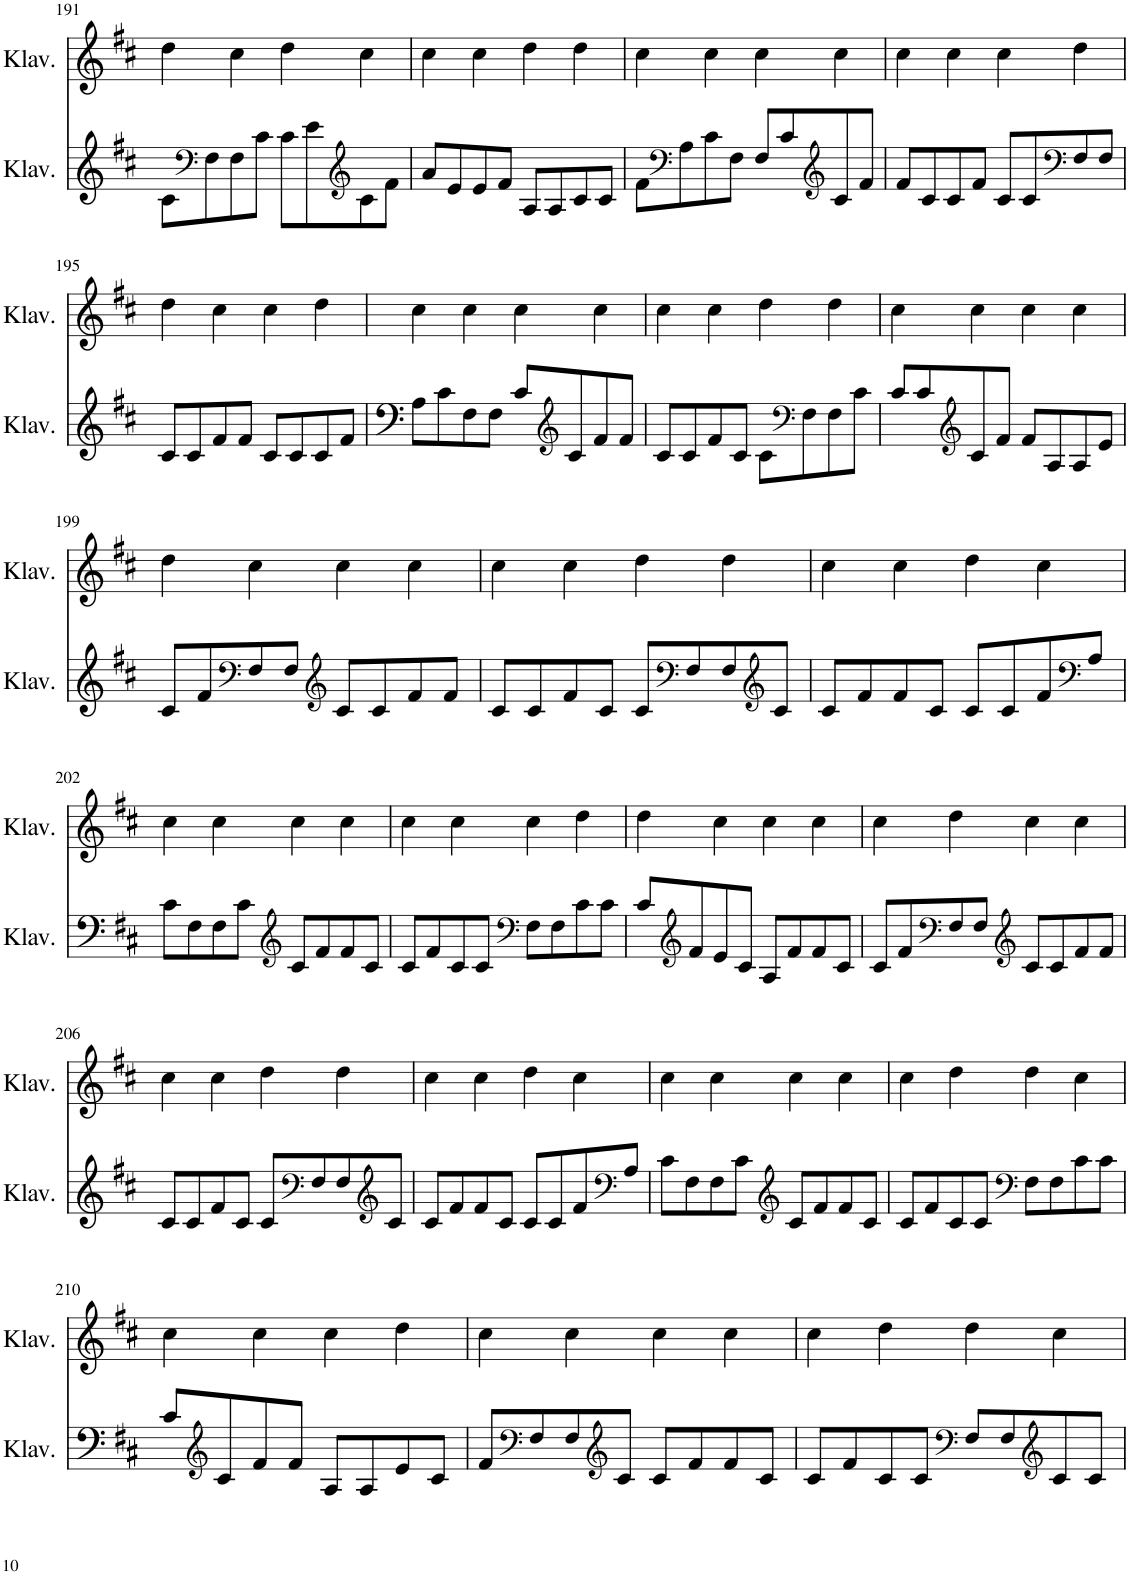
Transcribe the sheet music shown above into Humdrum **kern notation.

**kern	**kern
*part2	*part1
*staff2	*staff1
*I"Klavier	*I"Klavier
*I'Klav.	*I'Klav.
!!LO:PB:g=z
*clefG2	*clefG2
*k[f#c#]	*k[f#c#]
*M4/4	*M4/4
=191	=191
8c#\L	4dd\
*clefF4	*
8F#\	.
8F#\	4cc#\
8c#\J	.
8c#\L	4dd\
8e\	.
*clefG2	*
8c#\	4cc#\
8f#\J	.
=192	=192
8a/L	4cc#\
8e/	.
8e/	4cc#\
8f#/J	.
8A/L	4dd\
8A/	.
8c#/	4dd\
8c#/J	.
=193	=193
8f#\L	4cc#\
*clefF4	*
8A\	.
8c#\	4cc#\
8F#\J	.
8F#/L	4cc#\
8c#/	.
*clefG2	*
8c#/	4cc#\
8f#/J	.
=194	=194
8f#/L	4cc#\
8c#/	.
8c#/	4cc#\
8f#/J	.
8c#/L	4cc#\
8c#/	.
*clefF4	*
8F#/	4dd\
8F#/J	.
!!LO:LB:g=z
=195	=195
8c#/L	4dd\
8c#/	.
8f#/	4cc#\
8f#/J	.
8c#/L	4cc#\
8c#/	.
8c#/	4dd\
8f#/J	.
=196	=196
8A\L	4cc#\
8c#\	.
8F#\	4cc#\
8F#\J	.
8c#/L	4cc#\
*clefG2	*
8c#/	.
8f#/	4cc#\
8f#/J	.
=197	=197
8c#/L	4cc#\
8c#/	.
8f#/	4cc#\
8c#/J	.
8c#\L	4dd\
*clefF4	*
8F#\	.
8F#\	4dd\
8c#\J	.
=198	=198
8c#/L	4cc#\
8c#/	.
*clefG2	*
8c#/	4cc#\
8f#/J	.
8f#/L	4cc#\
8A/	.
8A/	4cc#\
8e/J	.
!!LO:LB:g=z
=199	=199
8c#/L	4dd\
8f#/	.
*clefF4	*
8F#/	4cc#\
8F#/J	.
*clefG2	*
8c#/L	4cc#\
8c#/	.
8f#/	4cc#\
8f#/J	.
=200	=200
8c#/L	4cc#\
8c#/	.
8f#/	4cc#\
8c#/J	.
8c#/L	4dd\
*clefF4	*
8F#/	.
8F#/	4dd\
*clefG2	*
8c#/J	.
=201	=201
8c#/L	4cc#\
8f#/	.
8f#/	4cc#\
8c#/J	.
8c#/L	4dd\
8c#/	.
8f#/	4cc#\
*clefF4	*
8A/J	.
!!LO:LB:g=z
=202	=202
8c#\L	4cc#\
8F#\	.
8F#\	4cc#\
8c#\J	.
*clefG2	*
8c#/L	4cc#\
8f#/	.
8f#/	4cc#\
8c#/J	.
=203	=203
8c#/L	4cc#\
8f#/	.
8c#/	4cc#\
8c#/J	.
*clefF4	*
8F#\L	4cc#\
8F#\	.
8c#\	4dd\
8c#\J	.
=204	=204
8c#/L	4dd\
*clefG2	*
8f#/	.
8e/	4cc#\
8c#/J	.
8A/L	4cc#\
8f#/	.
8f#/	4cc#\
8c#/J	.
=205	=205
8c#/L	4cc#\
8f#/	.
*clefF4	*
8F#/	4dd\
8F#/J	.
*clefG2	*
8c#/L	4cc#\
8c#/	.
8f#/	4cc#\
8f#/J	.
!!LO:LB:g=z
=206	=206
8c#/L	4cc#\
8c#/	.
8f#/	4cc#\
8c#/J	.
8c#/L	4dd\
*clefF4	*
8F#/	.
8F#/	4dd\
*clefG2	*
8c#/J	.
=207	=207
8c#/L	4cc#\
8f#/	.
8f#/	4cc#\
8c#/J	.
8c#/L	4dd\
8c#/	.
8f#/	4cc#\
*clefF4	*
8A/J	.
=208	=208
8c#\L	4cc#\
8F#\	.
8F#\	4cc#\
8c#\J	.
*clefG2	*
8c#/L	4cc#\
8f#/	.
8f#/	4cc#\
8c#/J	.
=209	=209
8c#/L	4cc#\
8f#/	.
8c#/	4dd\
8c#/J	.
*clefF4	*
8F#\L	4dd\
8F#\	.
8c#\	4cc#\
8c#\J	.
!!LO:LB:g=z
=210	=210
8c#/L	4cc#\
*clefG2	*
8c#/	.
8f#/	4cc#\
8f#/J	.
8A/L	4cc#\
8A/	.
8e/	4dd\
8c#/J	.
=211	=211
8f#/L	4cc#\
*clefF4	*
8F#/	.
8F#/	4cc#\
*clefG2	*
8c#/J	.
8c#/L	4cc#\
8f#/	.
8f#/	4cc#\
8c#/J	.
=212	=212
8c#/L	4cc#\
8f#/	.
8c#/	4dd\
8c#/J	.
*clefF4	*
8F#/L	4dd\
8F#/	.
*clefG2	*
8c#/	4cc#\
8c#/J	.
=	=
*-	*-
